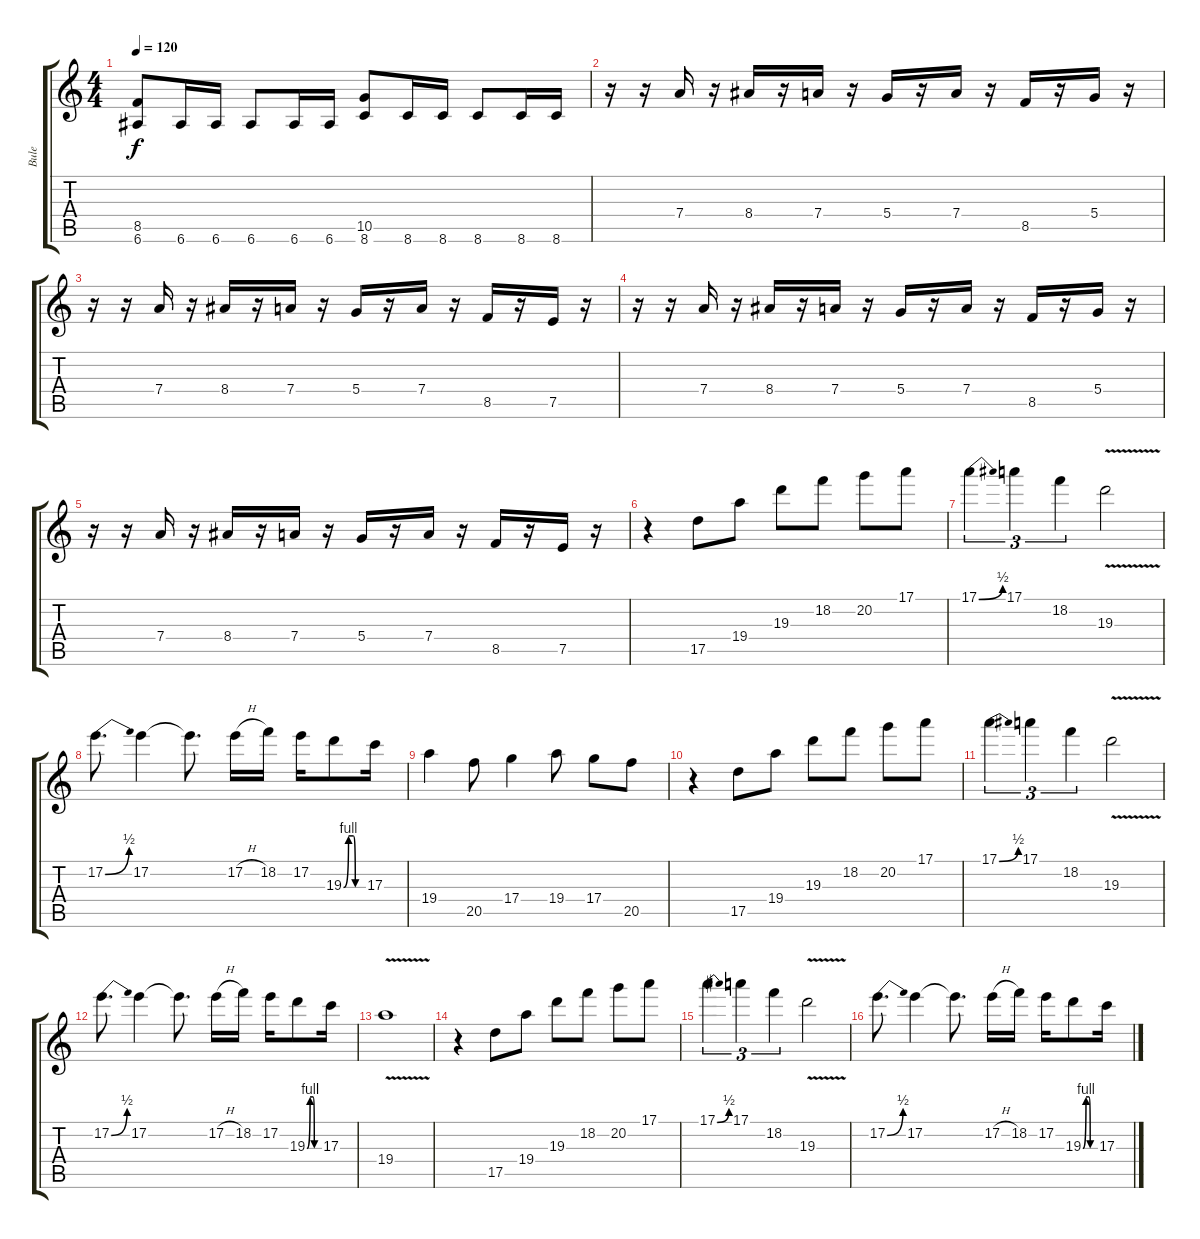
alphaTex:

\track ("Bule" "Bule") {instrument distortionguitar}
\staff {score tabs}
\tuning (E4 B3 G3 D3 A2 E2) {hide}
\ts (4 4)
\tempo 120
\clef g2
\ks c
(8.5 6.6).8{dy f} 6.6.16 6.6.16 6.6.8 6.6.16 6.6.16 (10.5 8.6).8 8.6.16 8.6.16 8.6.8 8.6.16 8.6.16 |
r.16 r.16 7.4.16 r.16 8.4.16 r.16 7.4.16 r.16 5.4.16 r.16 7.4.16 r.16 8.5.16 r.16 5.4.16 r.16 |
r.16 r.16 7.4.16 r.16 8.4.16 r.16 7.4.16 r.16 5.4.16 r.16 7.4.16 r.16 8.5.16 r.16 7.5.16 r.16 |
r.16 r.16 7.4.16 r.16 8.4.16 r.16 7.4.16 r.16 5.4.16 r.16 7.4.16 r.16 8.5.16 r.16 5.4.16 r.16 |
r.16 r.16 7.4.16 r.16 8.4.16 r.16 7.4.16 r.16 5.4.16 r.16 7.4.16 r.16 8.5.16 r.16 7.5.16 r.16 |
r.4 17.5.8 19.4.8 19.3.8 18.2.8 20.2.8 17.1.8 |
17.1{be (bend 0 0 60 2)}.4{tu (3 2)} 17.1.4{tu (3 2)} 18.2.4{tu (3 2)} 19.3{v}.2 |
17.2{be (bend 0 0 60 2)}.8{d} 17.2.4 17.2{t}.8{d} 17.2{h}.16 18.2.16 17.2.16 19.3{be (custom 0 0 15 4 30 4 36 0 60 0)}.8 17.3.16 |
19.4.4 20.5.8 17.4.4 19.4.8 17.4.8 20.5.8 |
r.4 17.5.8 19.4.8 19.3.8 18.2.8 20.2.8 17.1.8 |
17.1{be (bend 0 0 60 2)}.4{tu (3 2)} 17.1.4{tu (3 2)} 18.2.4{tu (3 2)} 19.3{v}.2 |
17.2{be (bend 0 0 60 2)}.8{d} 17.2.4 17.2{t}.8{d} 17.2{h}.16 18.2.16 17.2.16 19.3{be (custom 0 0 15 4 30 4 36 0 60 0)}.8 17.3.16 |
19.4{v}.1 |
r.4 17.5.8 19.4.8 19.3.8 18.2.8 20.2.8 17.1.8 |
17.1{be (bend 0 0 60 2)}.4{tu (3 2)} 17.1.4{tu (3 2)} 18.2.4{tu (3 2)} 19.3{v}.2 |
17.2{be (bend 0 0 60 2)}.8{d} 17.2.4 17.2{t}.8{d} 17.2{h}.16 18.2.16 17.2.16 19.3{be (custom 0 0 15 4 30 4 36 0 60 0)}.8 17.3.16
